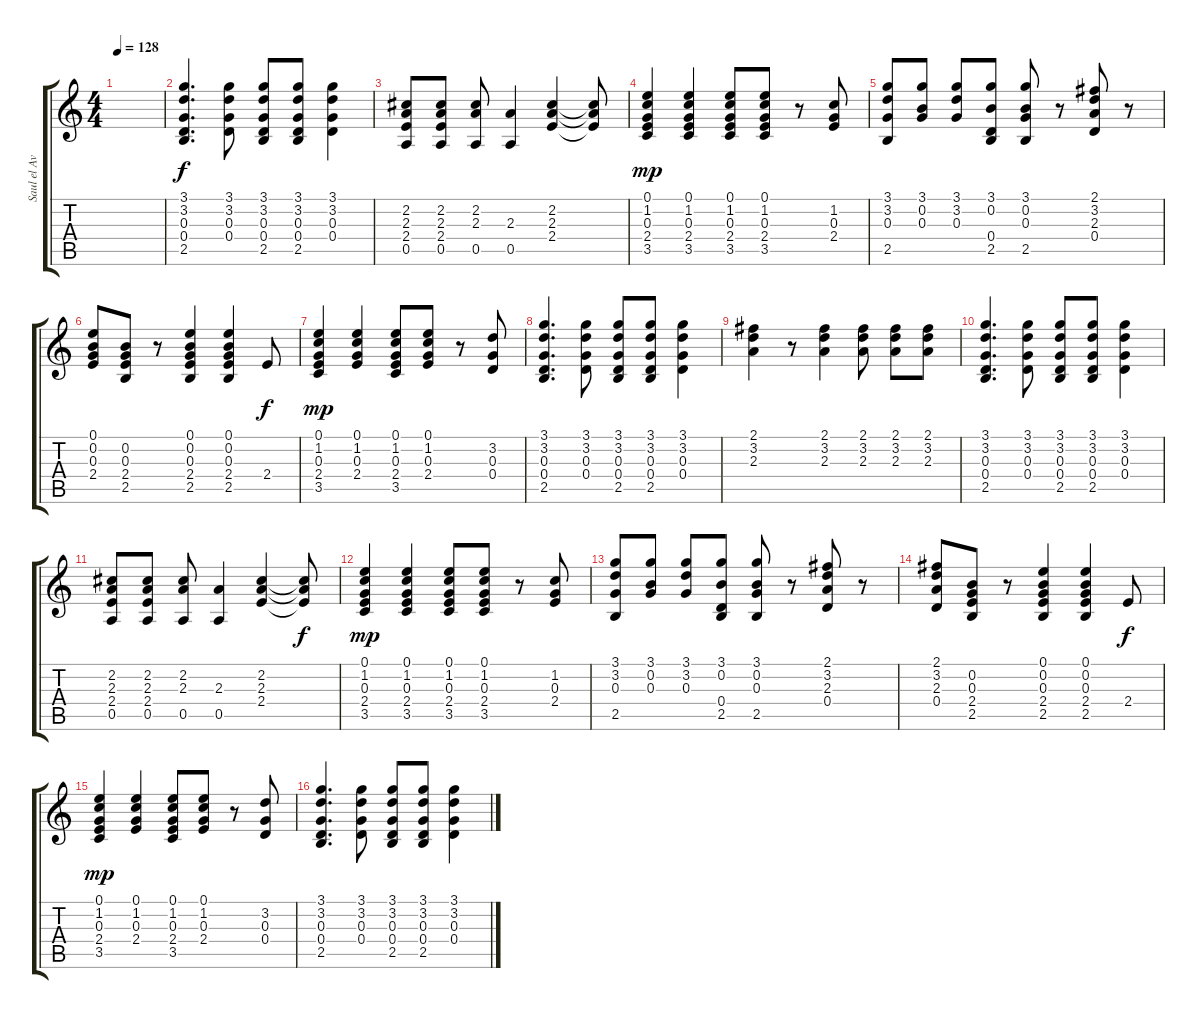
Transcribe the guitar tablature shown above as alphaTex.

\track ("Saul el Avaro Hernandez" "Saul el Av") {instrument acousticguitarsteel}
\staff {score tabs}
\tuning (E4 B3 G3 D3 A2 E2) {hide}
\ts (4 4)
\tempo 128
\clef g2
\ks c
|
(3.1 3.2 0.3 0.4 2.5).4{d} (3.1 3.2 0.3 0.4).8 (3.1 3.2 0.3 0.4 2.5).8 (3.1 3.2 0.3 0.4 2.5).8 (3.1 3.2 0.3 0.4).4 |
(2.2 2.3 2.4 0.5).8 (2.2 2.3 2.4 0.5).8 (2.2 2.3 0.5).8 (2.3 0.5).4 (2.2 2.3 2.4).4 (2.2{t} 2.3{t} 2.4{t}).8{dy f} |
(0.1 1.2 0.3 2.4 3.5).4{dy mp} (0.1 1.2 0.3 2.4 3.5).4 (0.1 1.2 0.3 2.4 3.5).8 (0.1 1.2 0.3 2.4 3.5).8 r.8 (1.2 0.3 2.4).8 |
(3.1 3.2 0.3 2.5).8 (3.1 0.2 0.3).8 (3.1 3.2 0.3).8 (3.1 0.2 0.4 2.5).8 (3.1 0.2 0.3 2.5).8 r.8 (2.1 3.2 2.3 0.4).8 r.8 |
(0.1 0.2 0.3 2.4).8 (0.2 0.3 2.4 2.5).8 r.8 (0.1 0.2 0.3 2.4 2.5).4 (0.1 0.2 0.3 2.4 2.5).4 2.4.8{dy f} |
(0.1 1.2 0.3 2.4 3.5).4{dy mp} (0.1 1.2 0.3 2.4).4 (0.1 1.2 0.3 2.4 3.5).8 (0.1 1.2 0.3 2.4).8 r.8 (3.2 0.3 0.4).8 |
(3.1 3.2 0.3 0.4 2.5).4{d} (3.1 3.2 0.3 0.4).8 (3.1 3.2 0.3 0.4 2.5).8 (3.1 3.2 0.3 0.4 2.5).8 (3.1 3.2 0.3 0.4).4 |
(2.1 3.2 2.3).4 r.8 (2.1 3.2 2.3).4 (2.1 3.2 2.3).8 (2.1 3.2 2.3).8 (2.1 3.2 2.3).8 |
(3.1 3.2 0.3 0.4 2.5).4{d} (3.1 3.2 0.3 0.4).8 (3.1 3.2 0.3 0.4 2.5).8 (3.1 3.2 0.3 0.4 2.5).8 (3.1 3.2 0.3 0.4).4 |
(2.2 2.3 2.4 0.5).8 (2.2 2.3 2.4 0.5).8 (2.2 2.3 0.5).8 (2.3 0.5).4 (2.2 2.3 2.4).4 (2.2{t} 2.3{t} 2.4{t}).8{dy f} |
(0.1 1.2 0.3 2.4 3.5).4{dy mp} (0.1 1.2 0.3 2.4 3.5).4 (0.1 1.2 0.3 2.4 3.5).8 (0.1 1.2 0.3 2.4 3.5).8 r.8 (1.2 0.3 2.4).8 |
(3.1 3.2 0.3 2.5).8 (3.1 0.2 0.3).8 (3.1 3.2 0.3).8 (3.1 0.2 0.4 2.5).8 (3.1 0.2 0.3 2.5).8 r.8 (2.1 3.2 2.3 0.4).8 r.8 |
(2.1 3.2 2.3 0.4).8 (0.2 0.3 2.4 2.5).8 r.8 (0.1 0.2 0.3 2.4 2.5).4 (0.1 0.2 0.3 2.4 2.5).4 2.4.8{dy f} |
(0.1 1.2 0.3 2.4 3.5).4{dy mp} (0.1 1.2 0.3 2.4).4 (0.1 1.2 0.3 2.4 3.5).8 (0.1 1.2 0.3 2.4).8 r.8 (3.2 0.3 0.4).8 |
(3.1 3.2 0.3 0.4 2.5).4{d} (3.1 3.2 0.3 0.4).8 (3.1 3.2 0.3 0.4 2.5).8 (3.1 3.2 0.3 0.4 2.5).8 (3.1 3.2 0.3 0.4).4
